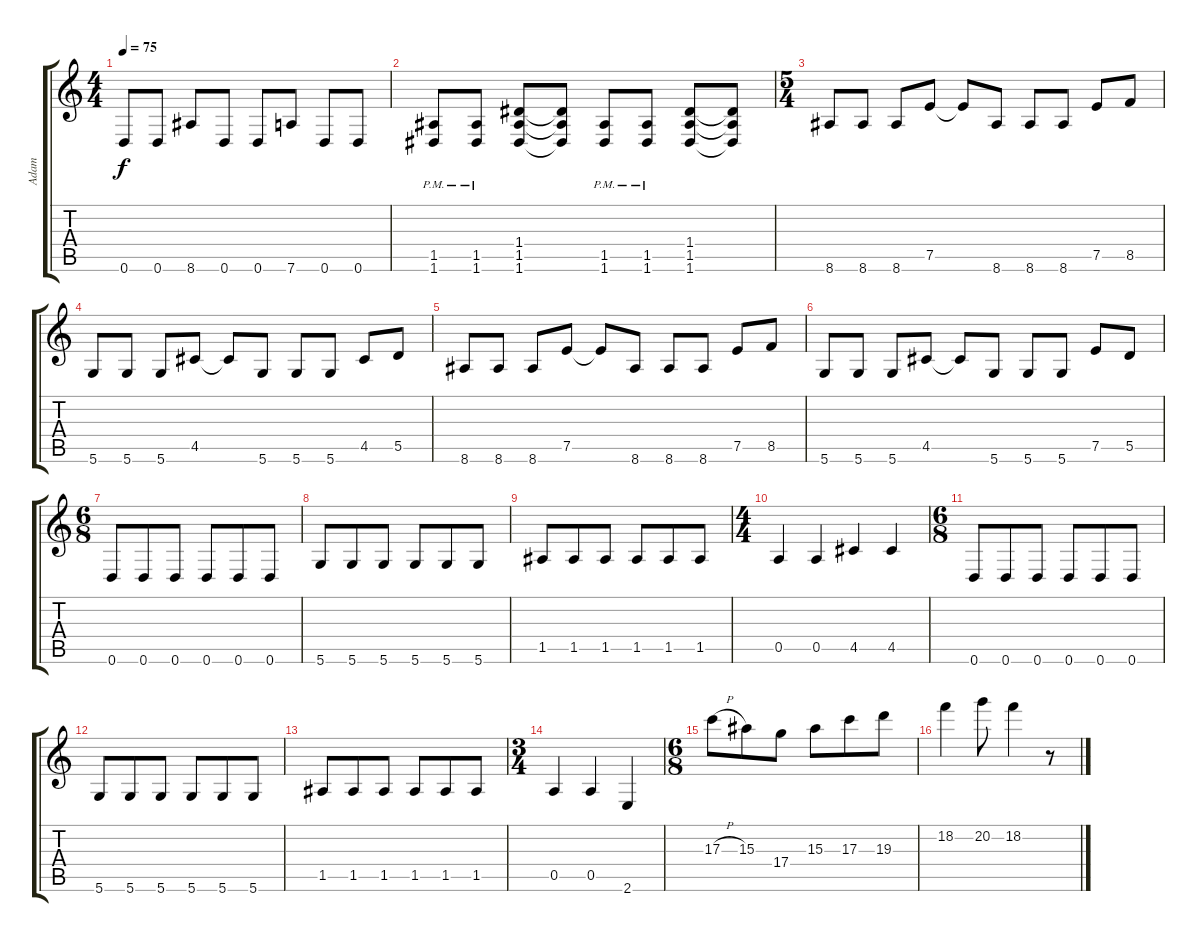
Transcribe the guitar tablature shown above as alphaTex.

\track ("Adam" "Adam") {instrument distortionguitar}
\staff {score tabs}
\tuning (E4 B3 G3 D3 A2 D2) {hide}
\ts (4 4)
\tempo 75
\clef g2
\ks c
0.6.8{dy f} 0.6.8 8.6.8 0.6.8 0.6.8 7.6.8 0.6.8 0.6.8 |
(1.5{pm} 1.6{pm}).8 (1.5{pm} 1.6{pm}).8 (1.4 1.5 1.6).8 (1.4{t} 1.5{t} 1.6{t}).8 (1.5{pm} 1.6{pm}).8 (1.5{pm} 1.6{pm}).8 (1.4 1.5 1.6).8 (1.4{t} 1.5{t} 1.6{t}).8 |
\ts (5 4)
8.6.8 8.6.8 8.6.8 7.5.8 7.5{t}.8 8.6.8 8.6.8 8.6.8 7.5.8 8.5.8 |
5.6.8 5.6.8 5.6.8 4.5.8 4.5{t}.8 5.6.8 5.6.8 5.6.8 4.5.8 5.5.8 |
8.6.8 8.6.8 8.6.8 7.5.8 7.5{t}.8 8.6.8 8.6.8 8.6.8 7.5.8 8.5.8 |
5.6.8 5.6.8 5.6.8 4.5.8 4.5{t}.8 5.6.8 5.6.8 5.6.8 7.5.8 5.5.8 |
\ts (6 8)
0.6.8 0.6.8 0.6.8 0.6.8 0.6.8 0.6.8 |
5.6.8 5.6.8 5.6.8 5.6.8 5.6.8 5.6.8 |
1.5.8 1.5.8 1.5.8 1.5.8 1.5.8 1.5.8 |
\ts (4 4)
0.5.4 0.5.4 4.5.4 4.5.4 |
\ts (6 8)
0.6.8 0.6.8 0.6.8 0.6.8 0.6.8 0.6.8 |
5.6.8 5.6.8 5.6.8 5.6.8 5.6.8 5.6.8 |
1.5.8 1.5.8 1.5.8 1.5.8 1.5.8 1.5.8 |
\ts (3 4)
0.5.4 0.5.4 2.6.4 |
\ts (6 8)
17.3{h}.8 15.3.8 17.4.8 15.3.8 17.3.8 19.3.8 |
18.2.4 20.2.8 18.2.4 r.8
